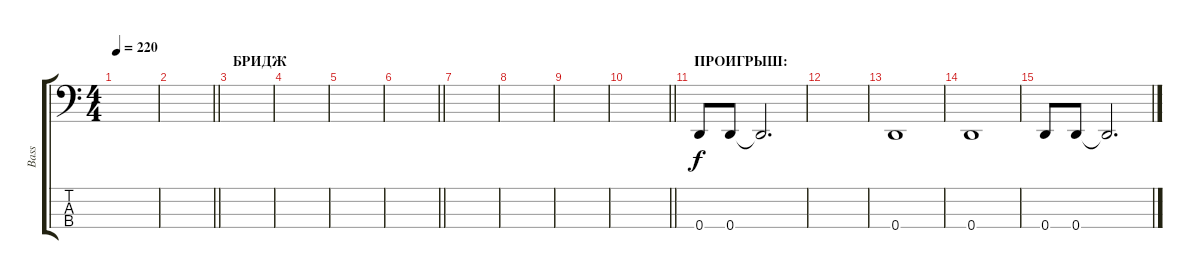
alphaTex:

\track ("Bass" "Bass") {instrument electricbassfinger}
\staff {score tabs}
\tuning (F2 C2 G1 D1) {hide}
\ts (4 4)
\tempo 220
\clef f4
\ks c
|
\barLineRight lightlight
|
\section ("" "БРИДЖ")
|
|
|
\barLineRight lightlight
|
|
|
|
\barLineRight lightlight
|
\section ("" "ПРОИГРЫШ:")
0.4.8 0.4.8 0.4{t}.2{d} |
|
0.4.1 |
0.4.1 |
0.4.8 0.4.8 0.4{t}.2{d}
